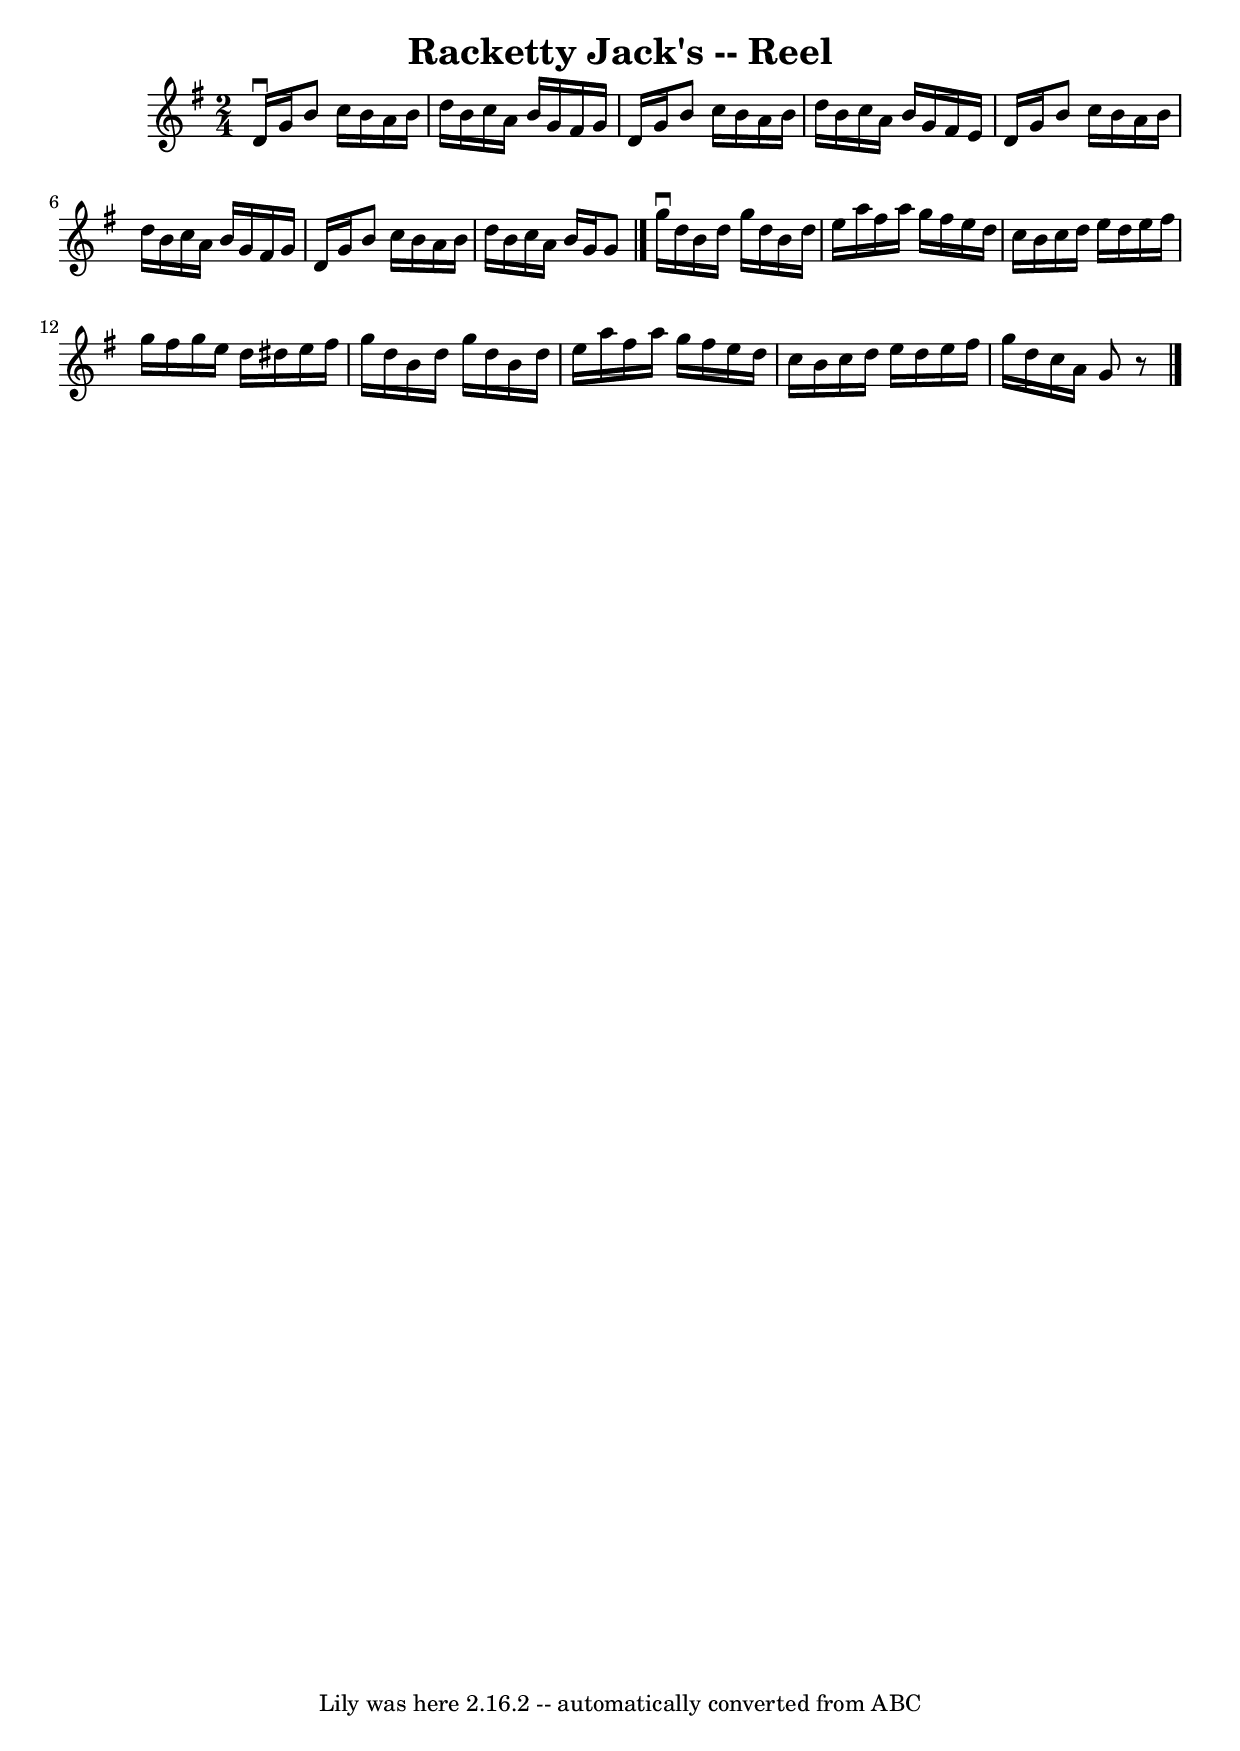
\version "2.7.40"
\include "Mammoth.ily"
\header {
	%% book = "Ryan's Mammoth Collection"
	crossRefNumber = "1"
	footnotes = "\\\\300"
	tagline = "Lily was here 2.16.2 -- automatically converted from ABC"
	title = "Racketty Jack's -- Reel"
}
voicedefault =  {


\time 2/4 \key g \major d'16^\downbow g'16 b'8 c''16 b'16 a'16 
 b'16    |
 d''16 b'16 c''16 a'16 b'16 g'16 fis'16  
 g'16    |
 d'16 g'16 b'8 c''16 b'16 a'16 b'16    
|
 d''16 b'16 c''16 a'16 b'16 g'16 fis'16 e'16    
|
 d'16 g'16 b'8 c''16 b'16 a'16 b'16    |
   
d''16 b'16 c''16 a'16 b'16 g'16 fis'16 g'16    |
   
d'16 g'16 b'8 c''16 b'16 a'16 b'16    |
 d''16    
b'16 c''16 a'16 b'16 g'16 g'8    \bar "|."     \bar "|." g''16 
^\downbow d''16 b'16 d''16 g''16 d''16 b'16 d''16    
|
 e''16 a''16 fis''16 a''16 g''16 fis''16 e''16    
d''16    |
 c''16 b'16 c''16 d''16 e''16 d''16 e''16  
 fis''16    |
 g''16 fis''16 g''16 e''16 d''16 dis''16  
 e''16 fis''16    |
 g''16 d''16 b'16 d''16 g''16    
d''16 b'16 d''16    |
 e''16 a''16 fis''16 a''16    
g''16 fis''16 e''16 d''16    |
 c''16 b'16 c''16    
d''16 e''16 d''16 e''16 fis''16    |
 g''16 d''16    
c''16 a'16 g'8    r8   \bar "|."   
}

\score{
    <<

	\context Staff="default"
	{
	    \voicedefault 
	}

    >>
	\layout {
	}
	\midi {}
}
